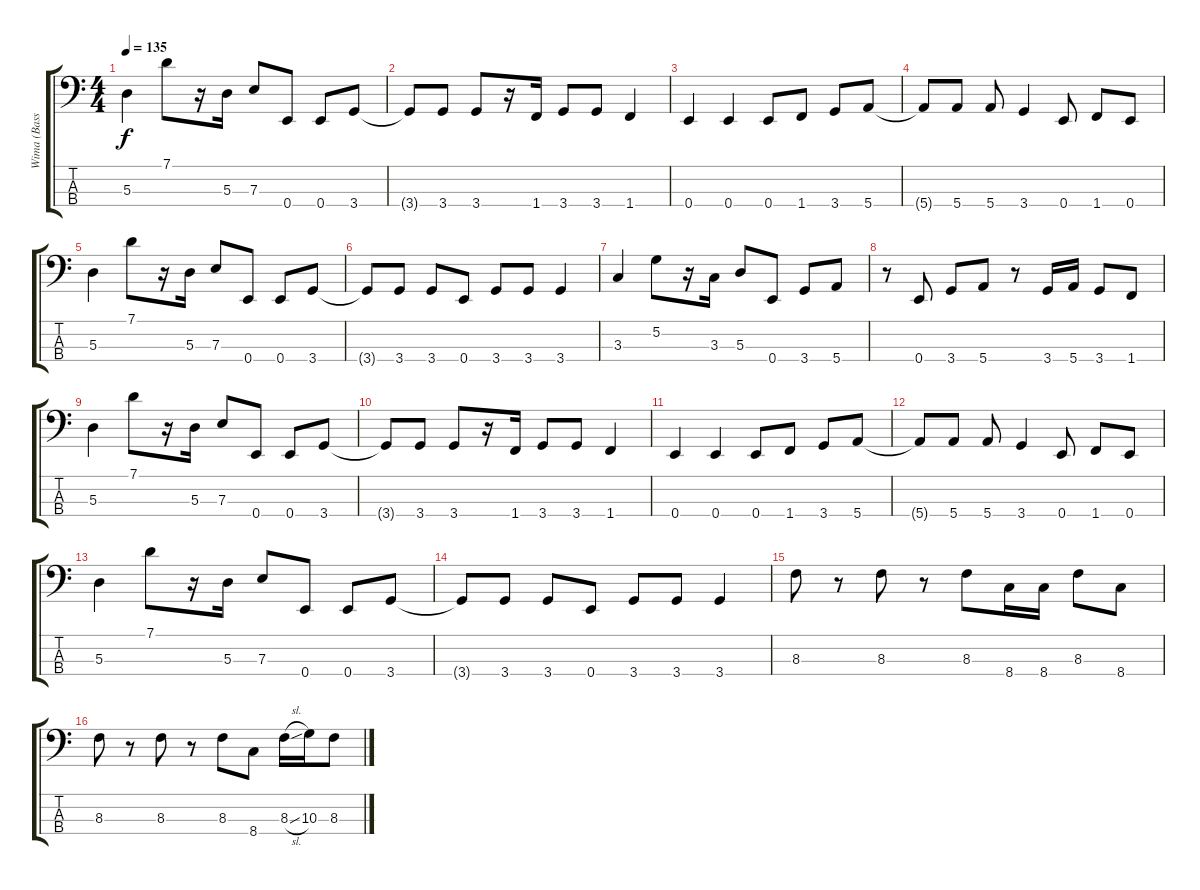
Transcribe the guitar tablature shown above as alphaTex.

\track ("Wima (Bass)" "Wima (Bass") {instrument electricbasspick}
\staff {score tabs}
\tuning (G2 D2 A1 E1) {hide}
\ts (4 4)
\tempo 135
\clef f4
\ks c
5.3.4{dy f} 7.1.8 r.16 5.3.16 7.3.8 0.4.8 0.4.8 3.4.8 |
3.4{t}.8 3.4.8 3.4.8 r.16 1.4.16 3.4.8 3.4.8 1.4.4 |
0.4.4 0.4.4 0.4.8 1.4.8 3.4.8 5.4.8 |
5.4{t}.8 5.4.8 5.4.8 3.4.4 0.4.8 1.4.8 0.4.8 |
5.3.4 7.1.8 r.16 5.3.16 7.3.8 0.4.8 0.4.8 3.4.8 |
3.4{t}.8 3.4.8 3.4.8 0.4.8 3.4.8 3.4.8 3.4.4 |
3.3.4 5.2.8 r.16 3.3.16 5.3.8 0.4.8 3.4.8 5.4.8 |
r.8 0.4.8 3.4.8 5.4.8 r.8 3.4.16 5.4.16 3.4.8 1.4.8 |
5.3.4 7.1.8 r.16 5.3.16 7.3.8 0.4.8 0.4.8 3.4.8 |
3.4{t}.8 3.4.8 3.4.8 r.16 1.4.16 3.4.8 3.4.8 1.4.4 |
0.4.4 0.4.4 0.4.8 1.4.8 3.4.8 5.4.8 |
5.4{t}.8 5.4.8 5.4.8 3.4.4 0.4.8 1.4.8 0.4.8 |
5.3.4 7.1.8 r.16 5.3.16 7.3.8 0.4.8 0.4.8 3.4.8 |
3.4{t}.8 3.4.8 3.4.8 0.4.8 3.4.8 3.4.8 3.4.4 |
8.3.8 r.8 8.3.8 r.8 8.3.8 8.4.16 8.4.16 8.3.8 8.4.8 |
8.3.8 r.8 8.3.8 r.8 8.3.8 8.4.8 8.3{sl}.16 10.3.16 8.3.8
